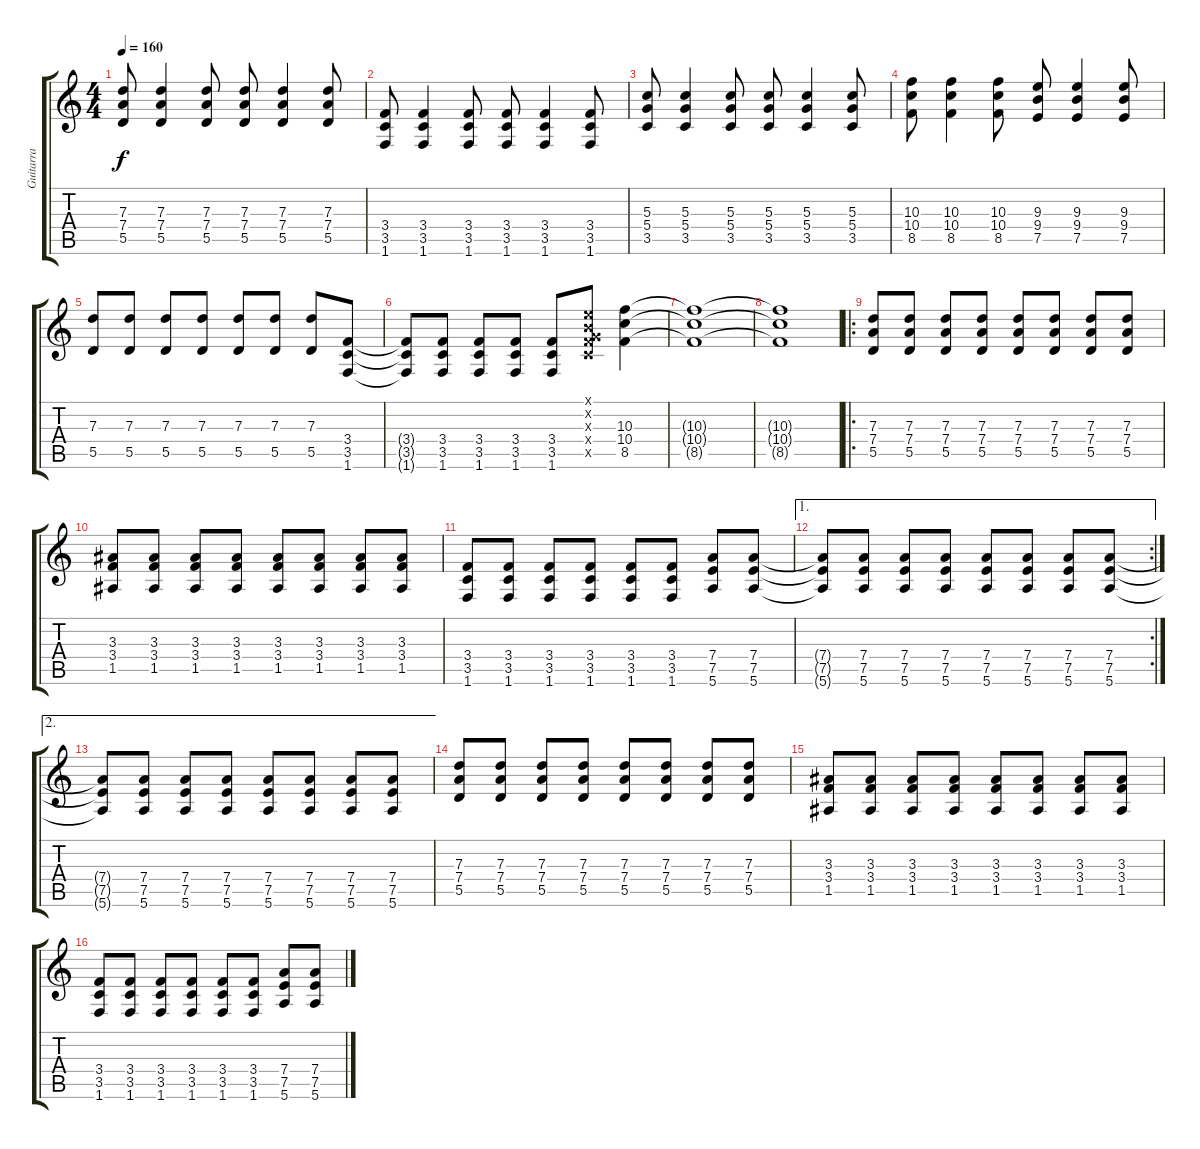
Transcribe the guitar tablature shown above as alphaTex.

\track ("Guitarra" "Guitarra") {instrument distortionguitar}
\staff {score tabs}
\tuning (E4 B3 G3 D3 A2 E2) {hide}
\ts (4 4)
\tempo 160
\clef g2
\ks c
(7.3 7.4 5.5).8{dy f} (7.3 7.4 5.5).4 (7.3 7.4 5.5).8 (7.3 7.4 5.5).8 (7.3 7.4 5.5).4 (7.3 7.4 5.5).8 |
(3.4 3.5 1.6).8 (3.4 3.5 1.6).4 (3.4 3.5 1.6).8 (3.4 3.5 1.6).8 (3.4 3.5 1.6).4 (3.4 3.5 1.6).8 |
(5.3 5.4 3.5).8 (5.3 5.4 3.5).4 (5.3 5.4 3.5).8 (5.3 5.4 3.5).8 (5.3 5.4 3.5).4 (5.3 5.4 3.5).8 |
(10.3 10.4 8.5).8 (10.3 10.4 8.5).4 (10.3 10.4 8.5).8 (9.3 9.4 7.5).8 (9.3 9.4 7.5).4 (9.3 9.4 7.5).8 |
(7.3 5.5).8 (7.3 5.5).8 (7.3 5.5).8 (7.3 5.5).8 (7.3 5.5).8 (7.3 5.5).8 (7.3 5.5).8 (3.4 3.5 1.6).8 |
(3.4{t} 3.5{t} 1.6{t}).8 (3.4 3.5 1.6).8 (3.4 3.5 1.6).8 (3.4 3.5 1.6).8 (3.4 3.5 1.6).8 (0.1{x} 0.2{x} 0.3{x} 3.4{x} 3.5{x}).8 (10.3 10.4 8.5).4 |
(10.3{t} 10.4{t} 8.5{t}).1 |
(10.3{t} 10.4{t} 8.5{t}).1 |
\ro
(7.3 7.4 5.5).8 (7.3 7.4 5.5).8 (7.3 7.4 5.5).8 (7.3 7.4 5.5).8 (7.3 7.4 5.5).8 (7.3 7.4 5.5).8 (7.3 7.4 5.5).8 (7.3 7.4 5.5).8 |
(3.3 3.4 1.5).8 (3.3 3.4 1.5).8 (3.3 3.4 1.5).8 (3.3 3.4 1.5).8 (3.3 3.4 1.5).8 (3.3 3.4 1.5).8 (3.3 3.4 1.5).8 (3.3 3.4 1.5).8 |
(3.4 3.5 1.6).8 (3.4 3.5 1.6).8 (3.4 3.5 1.6).8 (3.4 3.5 1.6).8 (3.4 3.5 1.6).8 (3.4 3.5 1.6).8 (7.4 7.5 5.6).8 (7.4 7.5 5.6).8 |
\ae 1
\rc 2
(7.4{t} 7.5{t} 5.6{t}).8 (7.4 7.5 5.6).8 (7.4 7.5 5.6).8 (7.4 7.5 5.6).8 (7.4 7.5 5.6).8 (7.4 7.5 5.6).8 (7.4 7.5 5.6).8 (7.4 7.5 5.6).8 |
\ae 2
(7.4{t} 7.5{t} 5.6{t}).8 (7.4 7.5 5.6).8 (7.4 7.5 5.6).8 (7.4 7.5 5.6).8 (7.4 7.5 5.6).8 (7.4 7.5 5.6).8 (7.4 7.5 5.6).8 (7.4 7.5 5.6).8 |
(7.3 7.4 5.5).8 (7.3 7.4 5.5).8 (7.3 7.4 5.5).8 (7.3 7.4 5.5).8 (7.3 7.4 5.5).8 (7.3 7.4 5.5).8 (7.3 7.4 5.5).8 (7.3 7.4 5.5).8 |
(3.3 3.4 1.5).8 (3.3 3.4 1.5).8 (3.3 3.4 1.5).8 (3.3 3.4 1.5).8 (3.3 3.4 1.5).8 (3.3 3.4 1.5).8 (3.3 3.4 1.5).8 (3.3 3.4 1.5).8 |
(3.4 3.5 1.6).8 (3.4 3.5 1.6).8 (3.4 3.5 1.6).8 (3.4 3.5 1.6).8 (3.4 3.5 1.6).8 (3.4 3.5 1.6).8 (7.4 7.5 5.6).8 (7.4 7.5 5.6).8
